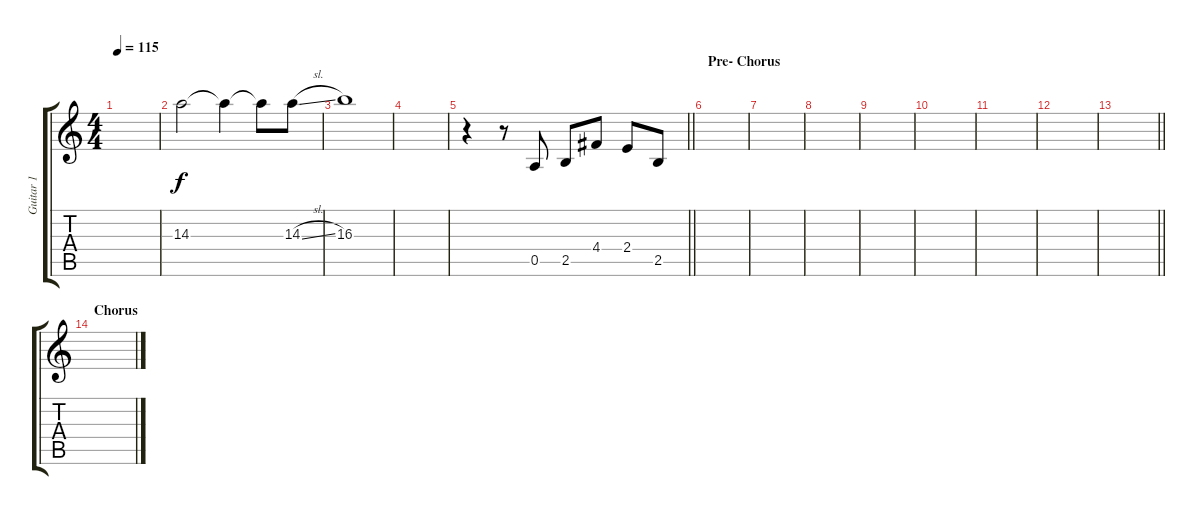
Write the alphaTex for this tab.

\track ("Guitar 1" "Guitar 1") {instrument electricguitarclean}
\staff {score tabs}
\tuning (E4 B3 G3 D3 A2 E2) {hide}
\ts (4 4)
\tempo 115
\clef g2
\ks c
|
14.3.2{dy f} 14.3{t}.4 14.3{t}.8 14.3{sl}.8 |
16.3.1 |
|
\barLineRight lightlight
r.4 r.8 0.5.8 2.5.8 4.4.8 2.4.8 2.5.8 |
\section ("" "Pre- Chorus")
|
|
|
|
|
|
|
\barLineRight lightlight
|
\section ("" "Chorus")
